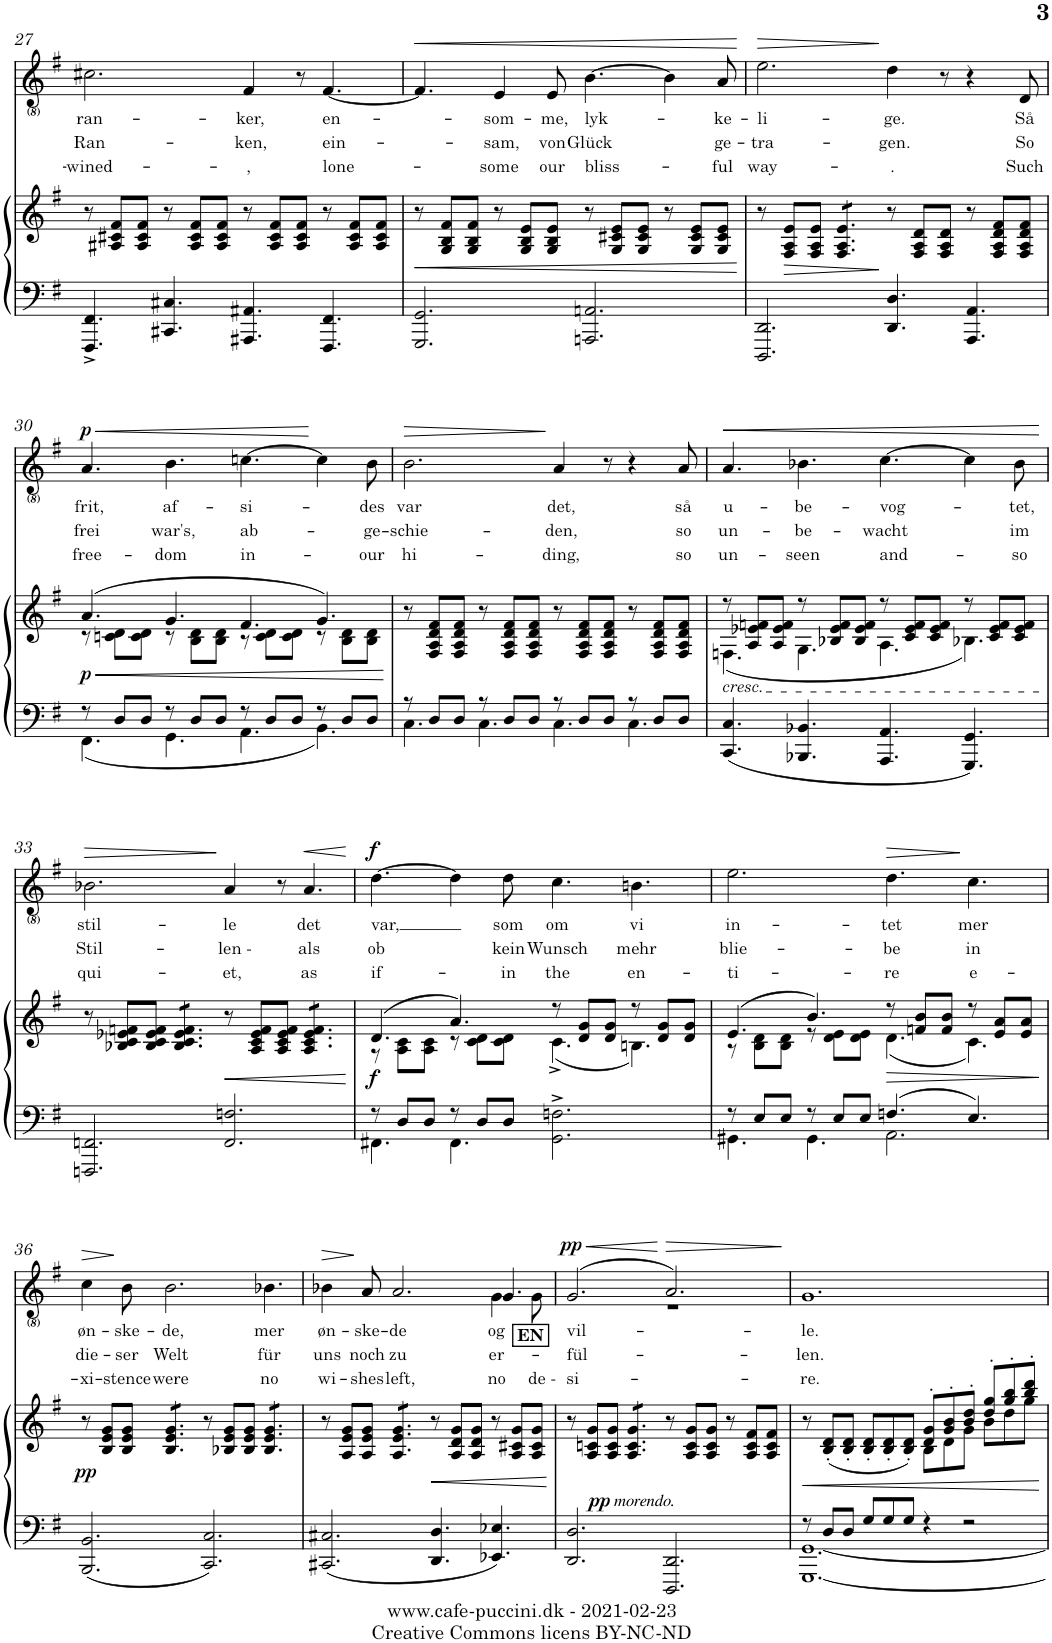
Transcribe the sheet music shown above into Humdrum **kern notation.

**kern	**kern	**dynam	**kern	**text	**text	**text	**dynam
*part2	*part2	*part2	*part1	*part1	*part1	*part1	*part1
*staff3	*staff2	*staff2/3	*staff1	*staff1	*staff1	*staff1	*staff1
*I"Piano	*	*	*I"Voice	*	*	*	*
*I'Pno	*	*	*	*	*	*	*
!!LO:PB:g=z
*clefF4	*clefG2	*	*clefG2	*	*	*	*
*k[f#]	*k[f#]	*	*k[f#]	*	*	*	*
*M12/8	*M12/8	*	*M12/8	*	*	*	*
=27	=27	=27	=27	=27	=27	=27	=27
!	!	!	!	!LO:LY:b	!LO:LY:b	!LO:LY:b	!
4.FFF#/^ 4.FF#/^	8r	.	2.cc#X\	ran-	Ran-	-wined-	.
.	8A#X/ 8c#X/ 8f#/L	.	.	.	.	.	.
.	8A#/ 8c#/ 8f#/J	.	.	.	.	.	.
4.CC#X/ 4.C#X/	8r	.	.	.	.	.	.
.	8A#/ 8c#/ 8f#/L	.	.	.	.	.	.
.	8A#/ 8c#/ 8f#/J	.	.	.	.	.	.
!	!	!	!	!LO:LY:b	!LO:LY:b	!LO:LY:b	!
4.AAA#X/ 4.AA#X/	8r	.	4f#/	-ker,	-ken,	-,	.
.	8A#/ 8c#/ 8f#/L	.	.	.	.	.	.
.	8A#/ 8c#/ 8f#/J	.	8r	.	.	.	.
!	!	!	!	!LO:LY:b	!LO:LY:b	!LO:LY:b	!
4.FFF#/ 4.FF#/	8r	.	[4.f#/	en-	ein-	lone-	.
.	8A#/ 8c#/ 8f#/L	.	.	.	.	.	.
.	8A#/ 8c#/ 8f#/J	.	.	.	.	.	.
=28	=28	=28	=28	=28	=28	=28	=28
!	!	!LO:HP:b	!	!	!	!	!LO:HP:b
2.GGG/ 2.GG/	8r	<	4.f#/]	.	.	.	<
.	8G/ 8B/ 8f#/L	.	.	.	.	.	.
.	8G/ 8B/ 8f#/J	.	.	.	.	.	.
!	!	!	!	!LO:LY:b	!LO:LY:b	!LO:LY:b	!
.	8r	.	4e/	-som-	-sam,	-some	.
.	8G/ 8B/ 8e/L	.	.	.	.	.	.
!	!	!	!	!LO:LY:b	!LO:LY:b	!LO:LY:b	!
.	8G/ 8B/ 8e/J	.	8e/	-me,	von	our	.
!	!	!	!	!LO:LY:b	!LO:LY:b	!LO:LY:b	!
2.AAAn/ 2.AAn/	8r	.	[4.b\	lyk-	Glück	bliss-	.
.	8G/ 8c#X/ 8e/L	.	.	.	.	.	.
.	8G/ 8c#/ 8e/J	.	.	.	.	.	.
.	8r	.	4b\]	.	.	.	.
.	8G/ 8c#/ 8e/L	.	.	.	.	.	.
!	!	!	!	!LO:LY:b	!LO:LY:b	!LO:LY:b	!
.	8G/ 8c#/ 8e/J	.	8a/	-ke-	ge-	-ful	.
.	.	[	.	.	.	.	[
=29	=29	=29	=29	=29	=29	=29	=29
!	!	!	!	!LO:LY:b	!LO:LY:b	!LO:LY:b	!LO:HP:b
2.DDD/ 2.DD/	8r	.	2.ee\	-li-	-tra-	way-	>
!	!	!LO:HP:b	!	!	!	!	!
.	8F#/ 8A/ 8e/L	>	.	.	.	.	.
.	8F#/ 8A/ 8e/J	.	.	.	.	.	.
*	*tremolo	*	*	*	*	*	*
.	8F#/ 8A/ 8e/L	.	.	.	.	.	.
.	8F#/ 8A/ 8e/	.	.	.	.	.	.
.	8F#/ 8A/ 8e/J	.	.	.	.	.	.
*	*Xtremolo	*	*	*	*	*	*
!	!	!	!	!LO:LY:b	!LO:LY:b	!LO:LY:b	!
4.DD/ 4.D/	8r	]	4dd\	-ge.	-gen.	-.	]
.	8F#/ 8A/ 8d/L	.	.	.	.	.	.
.	8F#/ 8A/ 8d/J	.	8r	.	.	.	.
4.AAA/ 4.AA/	8r	.	4r	.	.	.	.
.	8F#/ 8A/ 8d/ 8f#/L	.	.	.	.	.	.
!	!	!	!	!LO:LY:b	!LO:LY:b	!LO:LY:b	!
.	8F#/ 8A/ 8d/ 8f#/J	.	8d/	Så	So	Such	.
!!LO:LB:g=z
=30	=30	=30	=30	=30	=30	=30	=30
*^	*	*	*	*	*	*	*
!	!	!	!LO:HP:b	!	!LO:LY:b	!LO:LY:b	!LO:LY:b	!LO:HP:b
*	*	*^	*	*	*	*	*	*
!	!	!	!	!LO:DY:n=1:b	!	!	!	!	!LO:DY:n=1:a
8r	4.FF#\	(4.a/	8r	< p	4.a/	frit,	frei	free-	< p
8D/L	.	.	8cn\ 8d\L	.	.	.	.	.	.
8D/J	.	.	8c\ 8d\J	.	.	.	.	.	.
!	!	!	!	!	!	!LO:LY:b	!LO:LY:b	!LO:LY:b	!
8r	4.GG\	4.g/	8r	.	4.b\	af-	war's,	-dom	.
8D/L	.	.	8B\ 8d\L	.	.	.	.	.	.
8D/J	.	.	8B\ 8d\J	.	.	.	.	.	.
!	!	!	!	!	!	!LO:LY:b	!LO:LY:b	!LO:LY:b	!
8r	4.AA\	4.f#/	8r	.	[4.ccn\	-si-	ab-	in-	.
8D/L	.	.	8c\ 8d\L	.	.	.	.	.	.
8D/J	.	.	8c\ 8d\J	.	.	.	.	.	.
8r	4.BB\	4.g/)	8r	.	4cc\]	.	.	.	[
8D/L	.	.	8B\ 8d\L	.	.	.	.	.	.
!	!	!	!	!	!	!LO:LY:b	!LO:LY:b	!LO:LY:b	!
8D/J	.	.	8B\ 8d\J	.	8b\	-des	-ge-	-our	.
*v	*v	*	*	*	*	*	*	*	*
*	*v	*v	*	*	*	*	*	*
.	.	[	.	.	.	.	.
=31	=31	=31	=31	=31	=31	=31	=31
*^	*	*	*	*	*	*	*
!	!	!	!	!	!LO:LY:b	!LO:LY:b	!LO:LY:b	!LO:HP:b
8r	4.C\	8r	.	2.b\	var	-schie-	hi-	>
8D/L	.	8F#/ 8A/ 8d/ 8f#/L	.	.	.	.	.	.
8D/J	.	8F#/ 8A/ 8d/ 8f#/J	.	.	.	.	.	.
8r	4.C\	8r	.	.	.	.	.	.
8D/L	.	8F#/ 8A/ 8d/ 8f#/L	.	.	.	.	.	.
8D/J	.	8F#/ 8A/ 8d/ 8f#/J	.	.	.	.	.	.
!	!	!	!	!	!LO:LY:b	!LO:LY:b	!LO:LY:b	!
8r	4.C\	8r	.	4a/	det,	-den,	-ding,	]
8D/L	.	8F#/ 8A/ 8d/ 8f#/L	.	.	.	.	.	.
8D/J	.	8F#/ 8A/ 8d/ 8f#/J	.	8r	.	.	.	.
8r	4.C\	8r	.	4r	.	.	.	.
8D/L	.	8F#/ 8A/ 8d/ 8f#/L	.	.	.	.	.	.
!	!	!	!	!	!LO:LY:b	!LO:LY:b	!LO:LY:b	!
8D/J	.	8F#/ 8A/ 8d/ 8f#/J	.	8a/	så	so	so	.
*v	*v	*	*	*	*	*	*	*
=32	=32	=32	=32	=32	=32	=32	=32
*	*^	*	*	*	*	*	*
!	!LO:TX:b:i:t=cresc.	!	!	!	!	!	!	!
!	!	!	!	!	!LO:LY:b	!LO:LY:b	!LO:LY:b	!LO:HP:b
4.CC/ 4.C/	8r	(4.Fn\	.	4.a/	u-	un-	un-	<
.	8A/ 8e-X/ 8fn/L	.	.	.	.	.	.	.
.	8A/ 8e-/ 8f/J	.	.	.	.	.	.	.
!	!	!	!	!	!LO:LY:b	!LO:LY:b	!LO:LY:b	!
4.BBB-X/ 4.BB-X/	8r	4.G\	.	4.b-X\	-be-	-be-	-seen	.
.	8B-X/ 8e-/ 8f/L	.	.	.	.	.	.	.
.	8B-/ 8e-/ 8f/J	.	.	.	.	.	.	.
!	!	!	!	!	!LO:LY:b	!LO:LY:b	!LO:LY:b	!
4.AAA/ 4.AA/	8r	4.A\	.	[4.cc\	-vog-	-wacht	and-	.
.	8c/ 8e-/ 8f/L	.	.	.	.	.	.	.
.	8c/ 8e-/ 8f/J	.	.	.	.	.	.	.
4.GGG/ 4.GG/	8r	4.B-X\)	.	4cc\]	.	.	.	.
.	8c/ 8e-/ 8f/L	.	.	.	.	.	.	.
!	!	!	!	!	!LO:LY:b	!LO:LY:b	!LO:LY:b	!
.	8c/ 8e-/ 8f/J	.	.	8b-\	-tet,	im	-so	.
*	*v	*v	*	*	*	*	*	*
.	.	.	.	.	.	.	[
!!LO:LB:g=z
=33	=33	=33	=33	=33	=33	=33	=33
!	!	!	!	!LO:LY:b	!LO:LY:b	!LO:LY:b	!LO:HP:b
2.FFFn/ 2.FFn/	8r	.	2.b-X\	stil-	Stil-	qui-	>
.	8B-X/ 8c/ 8e-X/ 8fn/L	.	.	.	.	.	.
.	8B-/ 8c/ 8e-/ 8f/J	.	.	.	.	.	.
*	*tremolo	*	*	*	*	*	*
.	8B-/ 8c/ 8e-/ 8f/L	.	.	.	.	.	.
.	8B-/ 8c/ 8e-/ 8f/	.	.	.	.	.	.
.	8B-/ 8c/ 8e-/ 8f/J	.	.	.	.	.	.
*	*Xtremolo	*	*	*	*	*	*
!	!	!LO:HP:b	!	!LO:LY:b	!LO:LY:b	!LO:LY:b	!
2.FF/ 2.Fn/	8r	<	4a/	-le	-len -	-et,	]
.	8A/ 8c/ 8e-/ 8f/L	.	.	.	.	.	.
.	8A/ 8c/ 8e-/ 8f/J	.	8r	.	.	.	.
!	!	!	!	!LO:LY:b	!LO:LY:b	!LO:LY:b	!LO:HP:b
*	*tremolo	*	*	*	*	*	*
.	8A/ 8c/ 8e-/ 8f/L	.	4.a/	det	als	as	<
.	8A/ 8c/ 8e-/ 8f/	.	.	.	.	.	.
.	8A/ 8c/ 8e-/ 8f/J	.	.	.	.	.	.
*	*Xtremolo	*	*	*	*	*	*
.	.	[	.	.	.	.	[
=34	=34	=34	=34	=34	=34	=34	=34
*^	*^	*	*	*	*	*	*
!	!	!	!	!LO:DY:b	!	!LO:LY:b	!LO:LY:b	!LO:LY:b	!LO:DY:a
8r	4.FF#X\	(4.d/	8r	f	[4.dd\	-var,	ob	if-	f
8D/L	.	.	8A\ 8c\L	.	.	.	.	.	.
8D/J	.	.	8A\ 8c\J	.	.	.	.	.	.
8r	4.FF#\	4.a/)	8r	.	4dd\]	.	.	.	.
8D/L	.	.	8c\ 8d\L	.	.	.	.	.	.
!	!	!	!	!	!	!LO:LY:b	!LO:LY:b	!LO:LY:b	!
8D/J	.	.	8c\ 8d\J	.	8dd\	som	kein	-in	.
!	!	!	!	!	!	!LO:LY:b	!LO:LY:b	!LO:LY:b	!
2.GG\^> 2.Fn\^>	2.ryy	8r	(4.c^\	.	4.cc\	om	Wunsch	the	.
.	.	8d/ 8g/L	.	.	.	.	.	.	.
.	.	8d/ 8g/J	.	.	.	.	.	.	.
!	!	!	!	!	!	!LO:LY:b	!LO:LY:b	!LO:LY:b	!
.	.	8r	4.Bn\)	.	4.bn\	vi	mehr	en-	.
.	.	8d/ 8g/L	.	.	.	.	.	.	.
.	.	8d/ 8g/J	.	.	.	.	.	.	.
=35	=35	=35	=35	=35	=35	=35	=35	=35	=35
!	!	!	!	!	!	!LO:LY:b	!LO:LY:b	!LO:LY:b	!
8r	4.GG#X\	(4.e/	8r	.	2.ee\	in-	blie-	-ti-	.
8E/L	.	.	8B\ 8d\L	.	.	.	.	.	.
8E/J	.	.	8B\ 8d\J	.	.	.	.	.	.
8r	4.GG#\	4.b/)	8r	.	.	.	.	.	.
8E/L	.	.	8d\ 8e\L	.	.	.	.	.	.
8E/J	.	.	8d\ 8e\J	.	.	.	.	.	.
!	!	!	!	!LO:HP:b	!	!LO:LY:b	!LO:LY:b	!LO:LY:b	!LO:HP:b
4.Fn/	2.AA\	8r	(4.d\	>	4.dd\	-tet	-be	-re	>
.	.	8fn/ 8b/L	.	.	.	.	.	.	.
.	.	8f/ 8b/J	.	.	.	.	.	.	.
!	!	!	!	!	!	!LO:LY:b	!LO:LY:b	!LO:LY:b	!
4.E/	.	8r	4.c\)	.	4.cc\	mer	in	e-	]
.	.	8e/ 8a/L	.	.	.	.	.	.	.
.	.	8e/ 8a/J	.	.	.	.	.	.	.
*v	*v	*	*	*	*	*	*	*	*
*	*v	*v	*	*	*	*	*	*
.	.	]	.	.	.	.	.
!!LO:LB:g=z
=36	=36	=36	=36	=36	=36	=36	=36
!	!	!LO:DY:b	!	!LO:LY:b	!LO:LY:b	!LO:LY:b	!LO:HP:b
2.BBB/ 2.BB/	8r	pp	4cc\	øn-	die-	-xi-	>
.	8B/ 8e/ 8g/L	.	.	.	.	.	.
!	!	!	!	!LO:LY:b	!LO:LY:b	!LO:LY:b	!
.	8B/ 8e/ 8g/J	.	8b\	-ske-	-ser	-stence	]
!	!	!	!	!LO:LY:b	!LO:LY:b	!LO:LY:b	!
*	*tremolo	*	*	*	*	*	*
.	8B/ 8e/ 8g/L	.	2.b\	-de,	Welt	were	.
.	8B/ 8e/ 8g/	.	.	.	.	.	.
.	8B/ 8e/ 8g/J	.	.	.	.	.	.
*	*Xtremolo	*	*	*	*	*	*
2.CC/ 2.C/	8r	.	.	.	.	.	.
.	8B-X/ 8e/ 8g/L	.	.	.	.	.	.
.	8B-/ 8e/ 8g/J	.	.	.	.	.	.
!	!	!	!	!LO:LY:b	!LO:LY:b	!LO:LY:b	!
*	*tremolo	*	*	*	*	*	*
.	8B-/ 8e/ 8g/L	.	4.b-X\	mer	für	no	.
.	8B-/ 8e/ 8g/	.	.	.	.	.	.
.	8B-/ 8e/ 8g/J	.	.	.	.	.	.
*	*Xtremolo	*	*	*	*	*	*
!!LO:REH:place=s1:b:B:cj:t=EN:qo=4.5
=37	=37	=37	=37	=37	=37	=37	=37
!	!	!	!	!LO:LY:b	!LO:LY:b	!LO:LY:b	!LO:HP:b
*	*	*	*^	*	*	*	*
2.CC#X/ 2.C#X/	8r	.	4b-X\	8ryy	øn-	uns	wi-	>
*	*	*	*v	*v	*	*	*	*
.	8A/ 8e/ 8g/L	.	.	.	.	.	.
!	!	!	!	!LO:LY:b	!LO:LY:b	!LO:LY:b	!
.	8A/ 8e/ 8g/J	.	8a/	-ske-	noch	-shes	]
!	!	!	!	!LO:LY:b	!LO:LY:b	!LO:LY:b	!
*	*tremolo	*	*	*	*	*	*
.	8A/ 8e/ 8g/L	.	2.a/	-de	zu	left,	.
.	8A/ 8e/ 8g/	.	.	.	.	.	.
.	8A/ 8e/ 8g/J	.	.	.	.	.	.
*	*Xtremolo	*	*	*	*	*	*
!	!	!LO:HP:b	!	!	!	!	!
4.DD/ 4.D/	8r	<	.	.	.	.	.
.	8A/ 8d/ 8g/L	.	.	.	.	.	.
.	8A/ 8d/ 8g/J	.	.	.	.	.	.
!	!	!	!	!LO:LY:b	!LO:LY:b	!	!
*	*	*	*^	*	*	*	*
!	!	!	!	!	!	!	!LO:LY:b	!
4.EE-X/ 4.E-X/	8r	.	4.g/	4g\	.	.	no	.
.	8A/ 8c#X/ 8g/L	.	.	.	.	.	.	.
!	!	!	!	!	!	!	!LO:LY:b	!
.	8A/ 8c#/ 8g/J	.	.	8g\	.	.	de -	.
*	*	*	*v	*v	*	*	*	*
.	.	[	.	.	.	.	.
=38	=38	=38	=38	=38	=38	=38	=38
!	!	!	!	!LO:LY:b	!LO:LY:b	!LO:LY:b	!LO:HP:b
*	*	*	*^	*	*	*	*
!	!	!	!	!	!	!	!	!LO:DY:n=1:a
2.DD/ 2.D/	8r	.	(2.g/	1.r	vil-	-fül-	si-	< pp
!	!	!LO:DY:b	!	!	!	!	!	!
!	!	!LO:DY:n=1:b	!	!	!	!	!	!
.	8A/ 8cn/ 8g/L	pp other-dynamics	.	.	.	.	.	.
.	8A/ 8c/ 8g/J	.	.	.	.	.	.	.
*	*tremolo	*	*	*	*	*	*	*
.	8A/ 8c/ 8g/L	.	.	.	.	.	.	.
.	8A/ 8c/ 8g/	.	.	.	.	.	.	.
.	8A/ 8c/ 8g/J	.	.	.	.	.	.	.
*	*Xtremolo	*	*	*	*	*	*	*
!	!	!	!	!	!	!	!	!LO:HP:n=1:b
2.DDD/ 2.DD/	8r	.	2.a/)	.	.	.	.	[ >
.	8A/ 8c/ 8g/L	.	.	.	.	.	.	.
.	8A/ 8c/ 8g/J	.	.	.	.	.	.	.
.	8r	.	.	.	.	.	.	.
.	8A/ 8c/ 8f#/L	.	.	.	.	.	.	.
.	8A/ 8c/ 8f#/J	.	.	.	.	.	.	.
*	*	*	*v	*v	*	*	*	*
.	.	.	.	.	.	.	]
=39	=39	=39	=39	=39	=39	=39	=39
*^	*	*	*	*	*	*	*
!	!	!	!LO:HP:b	!	!LO:LY:b	!LO:LY:b	!LO:LY:b	!
*	*	*^	*	*	*	*	*	*
8r	[1.GGG [1.GG	8r	8ryy	<	1.g	-le.	-len.	-re.	.
8D/L	.	(8B/' 8d/'L	4ryy	.	.	.	.	.	.
8D/J	.	8B/' 8d/'J	.	.	.	.	.	.	.
8G/L	.	8B/' 8d/'L	4.ryy	.	.	.	.	.	.
8G/	.	8B/' 8d/'	.	.	.	.	.	.	.
8G/J	.	8B/' 8d/'J)	.	.	.	.	.	.	.
4r	.	8d/' 8g/'L	8B\L	.	.	.	.	.	.
.	.	8g/' 8b/'	8d\	.	.	.	.	.	.
2r	.	8b/' 8dd/'J	8g\J	.	.	.	.	.	.
.	.	8dd/' 8gg/'L	8b\L	.	.	.	.	.	.
.	.	8gg/' 8bb/'	8dd\	.	.	.	.	.	.
.	.	8bb/' 8ddd/'J	8gg\J	.	.	.	.	.	.
*v	*v	*	*	*	*	*	*	*	*
*	*v	*v	*	*	*	*	*	*
.	.	[	.	.	.	.	.
=	=	=	=	=	=	=	=
*-	*-	*-	*-	*-	*-	*-	*-
